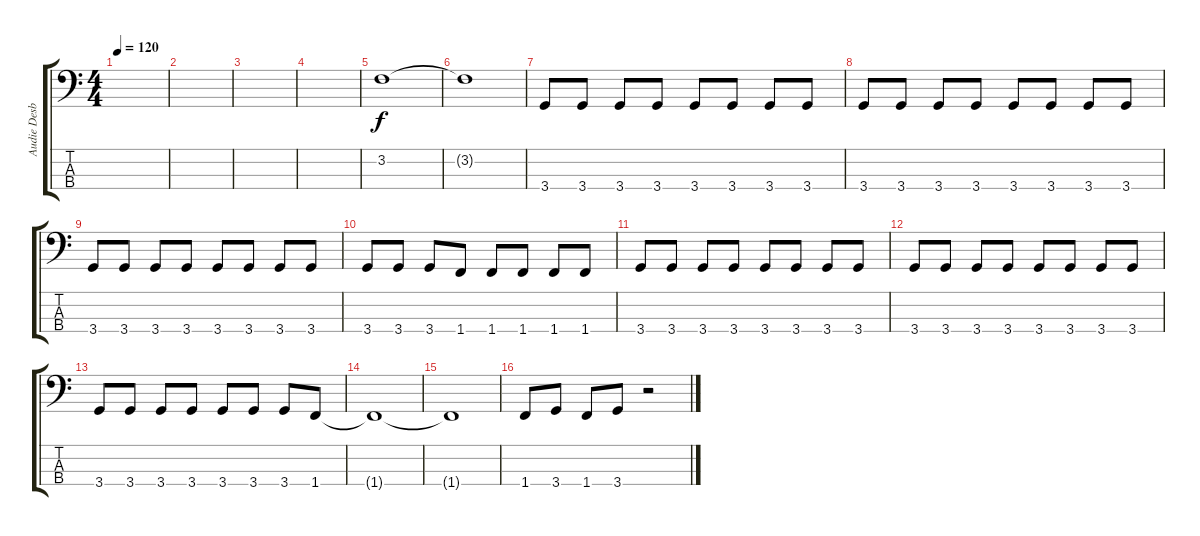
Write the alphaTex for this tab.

\track ("Audie Desbrow" "Audie Desb") {instrument electricbassfinger}
\staff {score tabs}
\tuning (G2 D2 A1 E1) {hide}
\ts (4 4)
\tempo 120
\clef f4
\ks c
|
|
|
|
3.2.1 |
3.2{t}.1 |
3.4.8 3.4.8 3.4.8 3.4.8 3.4.8 3.4.8 3.4.8 3.4.8 |
3.4.8 3.4.8 3.4.8 3.4.8 3.4.8 3.4.8 3.4.8 3.4.8 |
3.4.8 3.4.8 3.4.8 3.4.8 3.4.8 3.4.8 3.4.8 3.4.8 |
3.4.8 3.4.8 3.4.8 1.4.8 1.4.8 1.4.8 1.4.8 1.4.8 |
3.4.8 3.4.8 3.4.8 3.4.8 3.4.8 3.4.8 3.4.8 3.4.8 |
3.4.8 3.4.8 3.4.8 3.4.8 3.4.8 3.4.8 3.4.8 3.4.8 |
3.4.8 3.4.8 3.4.8 3.4.8 3.4.8 3.4.8 3.4.8 1.4.8 |
1.4{t}.1 |
1.4{t}.1 |
1.4.8 3.4.8 1.4.8 3.4.8 r.2
